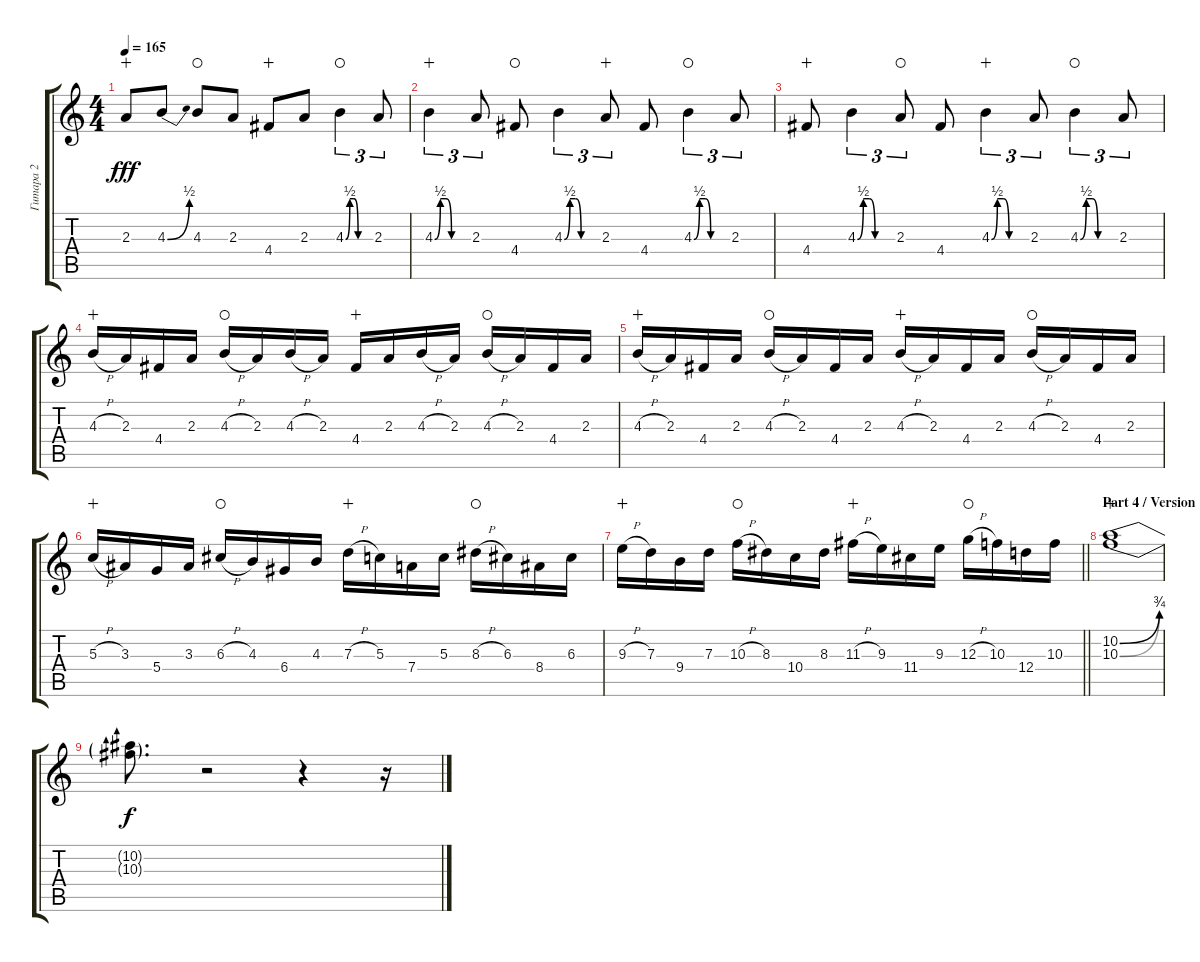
\track ("Гитара 2" "Гитара 2") {instrument distortionguitar}
\staff {score tabs}
\tuning (E4 B3 G3 D3 A2 E2) {hide}
\ts (4 4)
\tempo 165
\clef g2
\ks c
2.3.8{dy fff wahc} 4.3{be (bend 0 0 60 2)}.8 4.3.8{waho} 2.3.8 4.4.8{wahc} 2.3.8 4.3{be (custom 0 0 10 2 20 2 30 0 60 0)}.4{tu (3 2) waho} 2.3.8{tu (3 2)} |
4.3{be (custom 0 0 10 2 20 2 30 0 60 0)}.4{tu (3 2) wahc} 2.3.8{tu (3 2)} 4.4.8{waho} 4.3{be (custom 0 0 10 2 20 2 30 0 60 0)}.4{tu (3 2)} 2.3.8{tu (3 2) wahc} 4.4.8 4.3{be (custom 0 0 10 2 20 2 30 0 60 0)}.4{tu (3 2) waho} 2.3.8{tu (3 2)} |
4.4.8{wahc} 4.3{be (custom 0 0 10 2 20 2 30 0 60 0)}.4{tu (3 2)} 2.3.8{tu (3 2) waho} 4.4.8 4.3{be (custom 0 0 10 2 20 2 30 0 60 0)}.4{tu (3 2) wahc} 2.3.8{tu (3 2)} 4.3{be (custom 0 0 10 2 20 2 30 0 60 0)}.4{tu (3 2) waho} 2.3.8{tu (3 2)} |
4.3{h}.16{wahc} 2.3.16 4.4.16 2.3.16 4.3{h}.16{waho} 2.3.16 4.3{h}.16 2.3.16 4.4.16{wahc} 2.3.16 4.3{h}.16 2.3.16 4.3{h}.16{waho} 2.3.16 4.4.16 2.3.16 |
4.3{h}.16{wahc} 2.3.16 4.4.16 2.3.16 4.3{h}.16{waho} 2.3.16 4.4.16 2.3.16 4.3{h}.16{wahc} 2.3.16 4.4.16 2.3.16 4.3{h}.16{waho} 2.3.16 4.4.16 2.3.16 |
5.3{h}.16{wahc} 3.3.16 5.4.16 3.3.16 6.3{h}.16{waho} 4.3.16 6.4.16 4.3.16 7.3{h}.16{wahc} 5.3.16 7.4.16 5.3.16 8.3{h}.16{waho} 6.3.16 8.4.16 6.3.16 |
\barLineRight lightlight
9.3{h}.16{wahc} 7.3.16 9.4.16 7.3.16 10.3{h}.16{waho} 8.3.16 10.4.16 8.3.16 11.3{h}.16{wahc} 9.3.16 11.4.16 9.3.16 12.3{h}.16{waho} 10.3.16 12.4.16 10.3.16 |
\section ("" "Part 4 / Version")
(10.2{be (bend 0 0 60 3)} 10.3{be (bend 0 0 60 3)}).1{wahc} |
(10.2{t} 10.3{t}).8{d dy f} r.2 r.4 r.16
